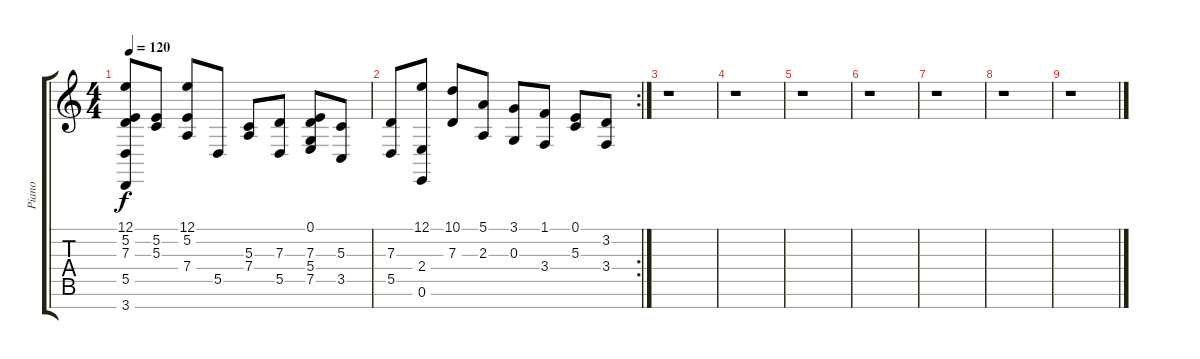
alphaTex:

\track ("Piano" "Piano") {instrument acousticgrandpiano}
\staff {score tabs}
\tuning (E4 B3 G3 D3 A2 E2 B1) {hide}
\ts (4 4)
\tempo 120
\clef g2
\ks c
(12.1 5.2 7.3 5.5 3.7).8{dy f} (5.2 5.3).8 (12.1 5.2 7.4).8 5.5.8 (5.3 7.4).8 (7.3 5.5).8 (0.1 7.3 5.4 7.5).8 (5.3 3.5).8 |
\rc 2
(7.3 5.5).8 (12.1 2.4 0.6).8 (10.1 7.3).8 (5.1 2.3).8 (3.1 0.3).8 (1.1 3.4).8 (0.1 5.3).8 (3.2 3.4).8 |
r.1 |
r.1 |
r.1 |
r.1 |
r.1 |
r.1 |
r.1
